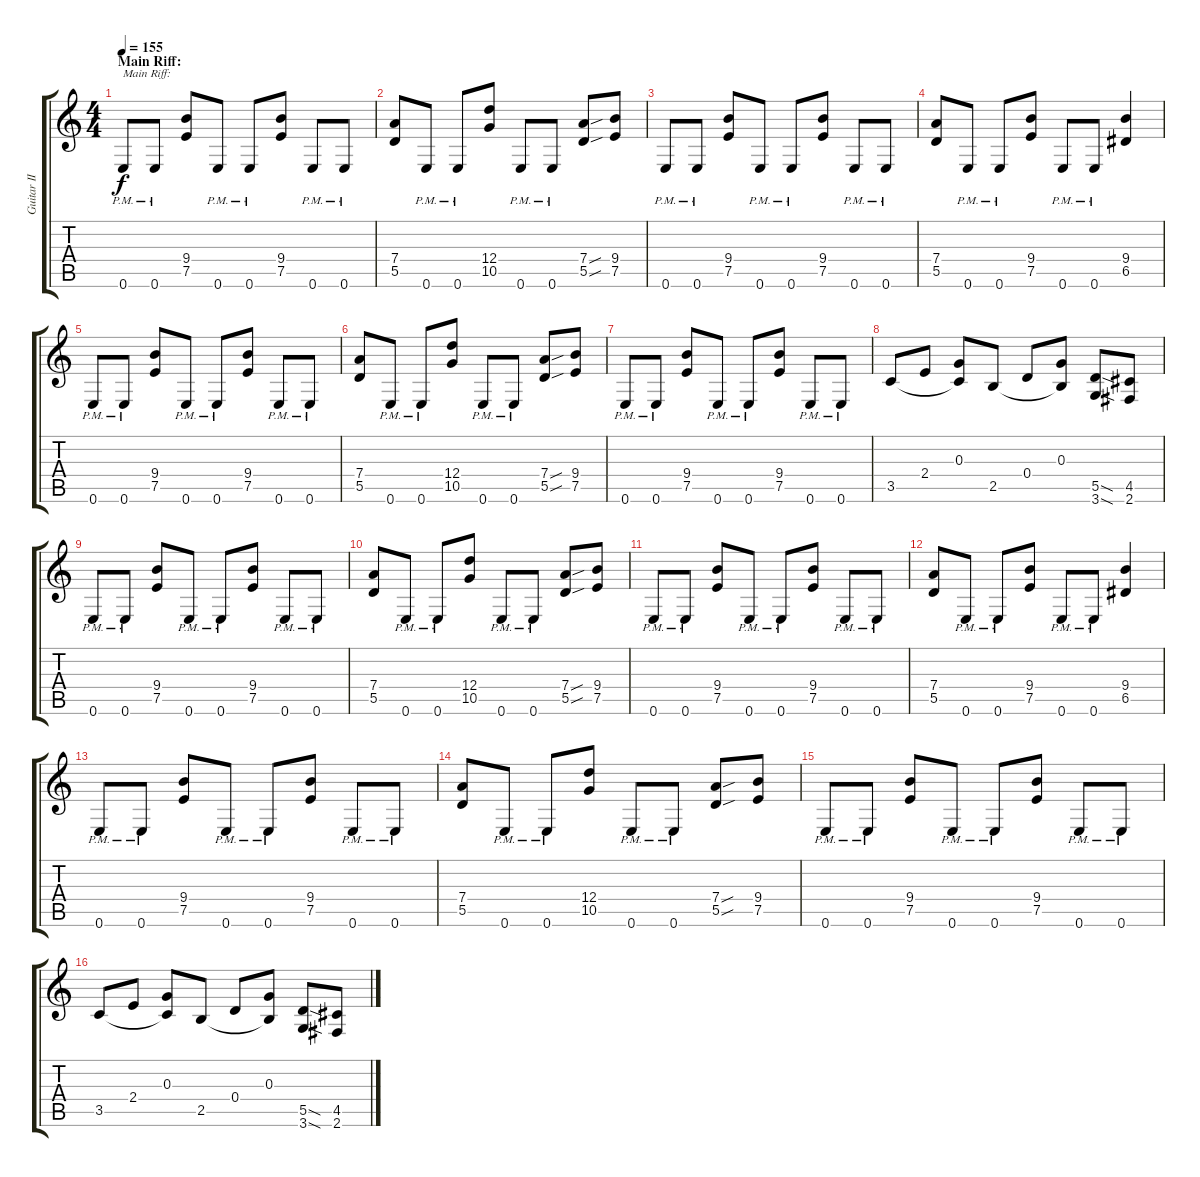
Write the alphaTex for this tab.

\track ("Guitar II" "Guitar II") {instrument distortionguitar}
\staff {score tabs}
\tuning (E4 B3 G3 D3 A2 E2) {hide}
\ts (4 4)
\section ("" "Main Riff:")
\tempo 155
\clef g2
\ks c
0.6{pm}.8{txt "Main Riff:" dy f instrument distortionguitar} 0.6{pm}.8 (9.4 7.5).8 0.6{pm}.8 0.6{pm}.8 (9.4 7.5).8 0.6{pm}.8 0.6{pm}.8 |
(7.4 5.5).8 0.6{pm}.8 0.6{pm}.8 (12.4 10.5).8 0.6{pm}.8 0.6{pm}.8 (7.4{sou} 5.5{sou}).8 (9.4 7.5).8 |
0.6{pm}.8 0.6{pm}.8 (9.4 7.5).8 0.6{pm}.8 0.6{pm}.8 (9.4 7.5).8 0.6{pm}.8 0.6{pm}.8 |
(7.4 5.5).8 0.6{pm}.8 0.6{pm}.8 (9.4 7.5).8 0.6{pm}.8 0.6{pm}.8 (9.4 6.5).4 |
0.6{pm}.8 0.6{pm}.8 (9.4 7.5).8 0.6{pm}.8 0.6{pm}.8 (9.4 7.5).8 0.6{pm}.8 0.6{pm}.8 |
(7.4 5.5).8 0.6{pm}.8 0.6{pm}.8 (12.4 10.5).8 0.6{pm}.8 0.6{pm}.8 (7.4{sou} 5.5{sou}).8 (9.4 7.5).8 |
0.6{pm}.8 0.6{pm}.8 (9.4 7.5).8 0.6{pm}.8 0.6{pm}.8 (9.4 7.5).8 0.6{pm}.8 0.6{pm}.8 |
3.5.8 2.4.8 (0.3 3.5{t}).8 2.5.8 0.4.8 (0.3 2.5{t}).8 (5.5{sod} 3.6{sod}).8 (4.5 2.6).8 |
0.6{pm}.8 0.6{pm}.8 (9.4 7.5).8 0.6{pm}.8 0.6{pm}.8 (9.4 7.5).8 0.6{pm}.8 0.6{pm}.8 |
(7.4 5.5).8 0.6{pm}.8 0.6{pm}.8 (12.4 10.5).8 0.6{pm}.8 0.6{pm}.8 (7.4{sou} 5.5{sou}).8 (9.4 7.5).8 |
0.6{pm}.8 0.6{pm}.8 (9.4 7.5).8 0.6{pm}.8 0.6{pm}.8 (9.4 7.5).8 0.6{pm}.8 0.6{pm}.8 |
(7.4 5.5).8 0.6{pm}.8 0.6{pm}.8 (9.4 7.5).8 0.6{pm}.8 0.6{pm}.8 (9.4 6.5).4 |
0.6{pm}.8 0.6{pm}.8 (9.4 7.5).8 0.6{pm}.8 0.6{pm}.8 (9.4 7.5).8 0.6{pm}.8 0.6{pm}.8 |
(7.4 5.5).8 0.6{pm}.8 0.6{pm}.8 (12.4 10.5).8 0.6{pm}.8 0.6{pm}.8 (7.4{sou} 5.5{sou}).8 (9.4 7.5).8 |
0.6{pm}.8 0.6{pm}.8 (9.4 7.5).8 0.6{pm}.8 0.6{pm}.8 (9.4 7.5).8 0.6{pm}.8 0.6{pm}.8 |
3.5.8 2.4.8 (0.3 3.5{t}).8 2.5.8 0.4.8 (0.3 2.5{t}).8 (5.5{sod} 3.6{sod}).8 (4.5 2.6).8
